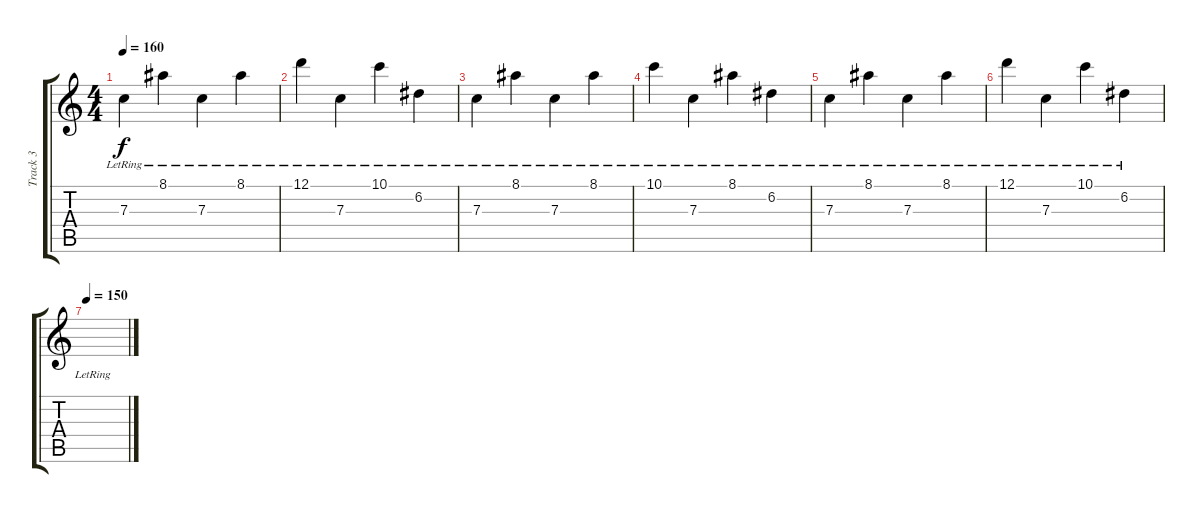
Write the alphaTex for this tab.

\track ("Track 3" "Track 3") {instrument electricguitarclean}
\staff {score tabs}
\tuning (D4 A3 F3 C3 G2 C2) {hide}
\ts (4 4)
\tempo 160
\clef g2
\ks c
7.3{lr}.4{dy f} 8.1{lr}.4 7.3{lr}.4 8.1{lr}.4 |
12.1{lr}.4 7.3{lr}.4 10.1{lr}.4 6.2{lr}.4 |
7.3{lr}.4 8.1{lr}.4 7.3{lr}.4 8.1{lr}.4 |
10.1{lr}.4 7.3{lr}.4 8.1{lr}.4 6.2{lr}.4 |
7.3{lr}.4 8.1{lr}.4 7.3{lr}.4 8.1{lr}.4 |
12.1{lr}.4 7.3{lr}.4 10.1{lr}.4 6.2{lr}.4 |
\tempo 150
